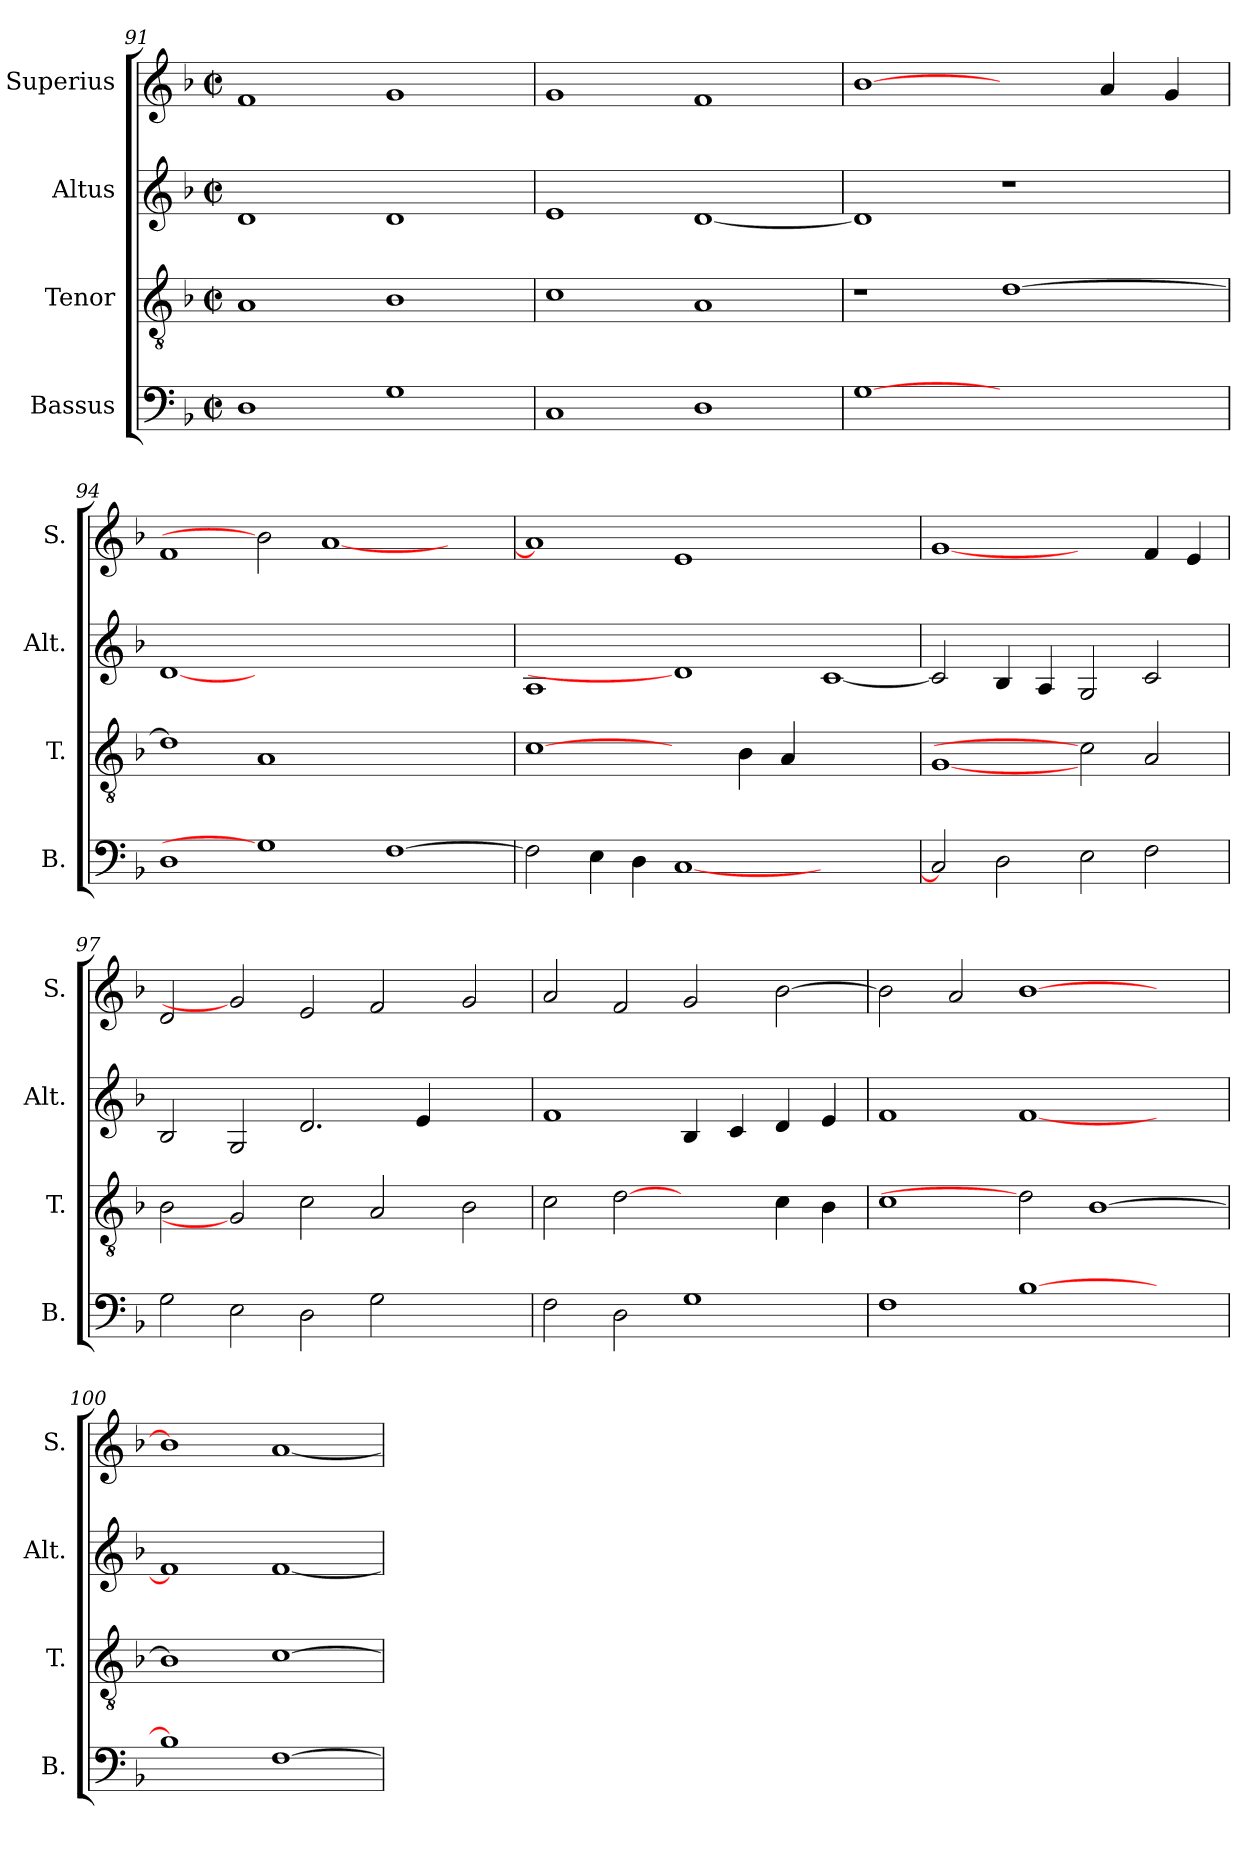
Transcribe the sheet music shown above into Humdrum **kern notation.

**kern	**kern	**kern	**kern
*part4	*part3	*part2	*part1
*staff4	*staff3	*staff2	*staff1
*I"Bassus	*I"Tenor	*I"Altus	*I"Superius
*I'B.	*I'T.	*I'Alt.	*I'S.
*clefF4	*clefGv2	*clefG2	*clefG2
*	*ITrd7c12	*	*
*k[b-]	*k[b-]	*k[b-]	*k[b-]
*F:	*F:	*F:	*F:
*M2/2	*M2/2	*M2/2	*M2/2
*met(c|)	*met(c|)	*met(c|)	*met(c|)
=91	=91	=91	=91
1Di	1AAi	1di	1fi
1Gi	1BB-i	1di	1gi
!!LO:PB:g=z
=92	=92	=92	=92
1Ci	1Ci	1ei	1gi
1Di	1AAi	[<1di	1fi
=93	=93	=93	=93
[1Gi	1r	1di]	[1b-i
1ryy	[>1Di	1r	2ryy
.	.	.	4ai/
.	.	.	4gi/
=94	=94	=94	=94
1Di	1Di]	[1di	1fi
1Gi]	1AAi	0ryy	2b-i]
.	.	.	[<1ai
[>1Fi	1ryy	.	.
.	.	.	2ryy
=95	=95	=95	=95
2Fi\]	[1Ci	1Ai	1ai]
4Ei\	.	.	.
4Di\	.	.	.
[<1Ci	2ryy	1di]	1ei
.	4BB-i\	.	.
.	4AAi/	.	.
1ryy	1ryy	[<1ci	1ryy
=96	=96	=96	=96
2Ci/]	[1GGi	2ci/]	[1gi
2Di\	.	4B-i/	.
.	.	4Ai/	.
2Ei\	2Ci]	2Gi/	2ryy
2Fi\	2AAi/	2ci/	4fi/
.	.	.	4ei/
!!LO:LB:g=z
=97	=97	=97	=97
2Gi\	2BB-i\	2B-i/	2di/
2Ei\	2GGi]	2Gi/	2gi]
2Di\	2Ci\	2.di/	2ei/
2Gi\	2AAi/	.	2fi/
.	.	4ei/	.
2ryy	2BB-i\	2ryy	2gi/
=98	=98	=98	=98
2Fi\	2Ci\	1fi	2ai/
2Di\	[2Di	.	2fi/
1Gi	2ryy	4B-i/	2gi/
.	.	4ci/	.
.	4Ci\	4di/	[>2b-i\
.	4BB-i\	4ei/	.
=99	=99	=99	=99
1Fi	1Ci	1fi	2b-i\]
.	.	.	2ai/
[>1B-i	2Di]	[<1fi	[>1b-i
.	[>1BB-i	.	.
2ryy	.	2ryy	2ryy
=100	=100	=100	=100
1B-i]	1BB-i]	1fi]	1b-i]
[>1Fi	[>1Ci	[<1fi	[<1ai
=	=	=	=
*-	*-	*-	*-
